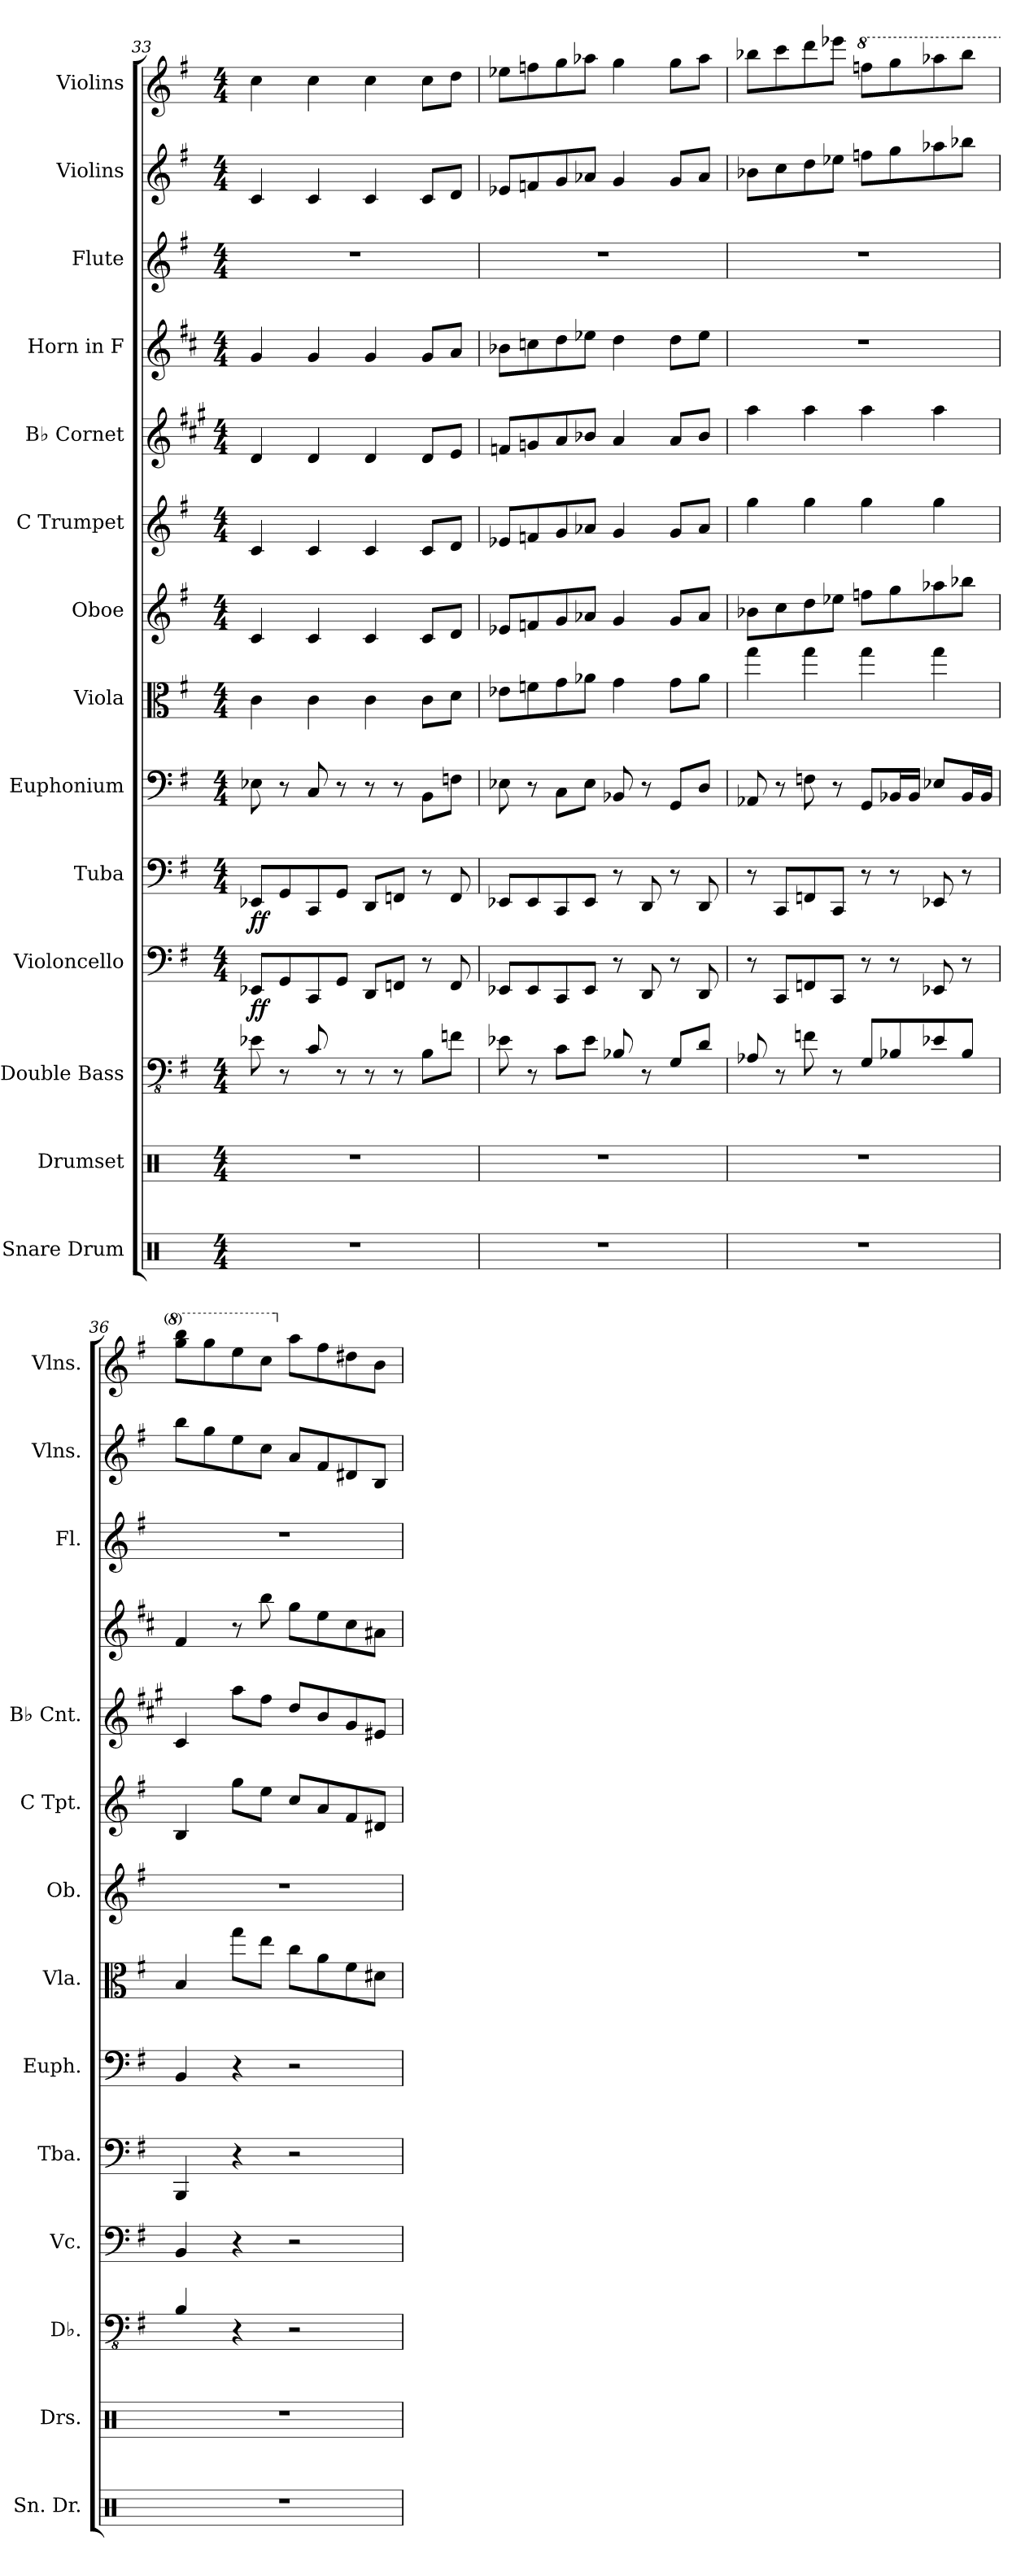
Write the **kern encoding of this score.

**kern	**kern	**kern	**kern	**dynam	**kern	**dynam	**kern	**kern	**kern	**kern	**kern	**kern	**kern	**kern	**kern
*part14	*part13	*part12	*part11	*part11	*part10	*part10	*part9	*part8	*part7	*part6	*part5	*part4	*part3	*part2	*part1
*staff14	*staff13	*staff12	*staff11	*staff11	*staff10	*staff10	*staff9	*staff8	*staff7	*staff6	*staff5	*staff4	*staff3	*staff2	*staff1
*I"Snare Drum	*I"Drumset	*I"Double Bass	*I"Violoncello	*	*I"Tuba	*	*I"Euphonium	*I"Viola	*I"Oboe	*I"C Trumpet	*I"B♭ Cornet	*I"Horn in F	*I"Flute	*I"Violins	*I"Violins
*I'Sn. Dr.	*I'Drs.	*I'Db.	*I'Vc.	*	*I'Tba.	*	*I'Euph.	*I'Vla.	*I'Ob.	*I'C Tpt.	*I'B♭ Cnt.	*	*I'Fl.	*I'Vlns.	*I'Vlns.
*clefX	*clefX	*clefFv4	*clefF4	*	*clefF4	*	*clefF4	*clefC3	*clefG2	*clefG2	*clefG2	*clefG2	*clefG2	*clefG2	*clefG2
*	*	*ITrd7c12	*	*	*	*	*	*	*	*	*ITrd1c2	*ITrd4c7	*	*	*
*k[]	*k[]	*k[f#]	*k[f#]	*	*k[f#]	*	*k[f#]	*k[f#]	*k[f#]	*k[f#]	*k[f#]	*k[f#]	*k[f#]	*k[f#]	*k[f#]
*M4/4	*M4/4	*M4/4	*M4/4	*	*M4/4	*	*M4/4	*M4/4	*M4/4	*M4/4	*M4/4	*M4/4	*M4/4	*M4/4	*M4/4
=33	=33	=33	=33	=33	=33	=33	=33	=33	=33	=33	=33	=33	=33	=33	=33
!	!	!	!	!LO:DY:b	!	!LO:DY:b	!	!	!	!	!	!	!	!	!
1r	1r	8EE-X\	8EE-X/L	ff	8EE-X/L	ff	8E-X\	4c\	4c/	4c/	4c/	4c/	1r	4c/	4cc\
.	.	8r	8GG/	.	8GG/	.	8r	.	.	.	.	.	.	.	.
.	.	8CC/	8CC/	.	8CC/	.	8C/	4c\	4c/	4c/	4c/	4c/	.	4c/	4cc\
.	.	8r	8GG/J	.	8GG/J	.	8r	.	.	.	.	.	.	.	.
.	.	8r	8DD/L	.	8DD/L	.	8r	4c\	4c/	4c/	4c/	4c/	.	4c/	4cc\
.	.	8r	8FFn/J	.	8FFn/J	.	8r	.	.	.	.	.	.	.	.
.	.	8BBB\L	8r	.	8r	.	8BB\L	8c\L	8c/L	8c/L	8c/L	8c/L	.	8c/L	8cc\L
.	.	8FFn\J	8FF/	.	8FF/	.	8Fn\J	8d\J	8d/J	8d/J	8d/J	8d/J	.	8d/J	8dd\J
!!LO:PB:g=z
=34	=34	=34	=34	=34	=34	=34	=34	=34	=34	=34	=34	=34	=34	=34	=34
1r	1r	8EE-X\	8EE-X/L	.	8EE-X/L	.	8E-X\	8e-X\L	8e-X/L	8e-X/L	8e-X/L	8e-X\L	1r	8e-X/L	8ee-X\L
.	.	8r	8EE-/	.	8EE-/	.	8r	8fn\	8fn/	8fn/	8fn/	8fn\	.	8fn/	8ffn\
.	.	8CC\L	8CC/	.	8CC/	.	8C\L	8g\	8g/	8g/	8g/	8g\	.	8g/	8gg\
.	.	8EE-\J	8EE-/J	.	8EE-/J	.	8E-\J	8a-X\J	8a-X/J	8a-X/J	8a-X/J	8a-X\J	.	8a-X/J	8aa-X\J
.	.	8BBB-X/	8r	.	8r	.	8BB-X/	4g\	4g/	4g/	4g/	4g\	.	4g/	4gg\
.	.	8r	8DD/	.	8DD/	.	8r	.	.	.	.	.	.	.	.
.	.	8GGG/L	8r	.	8r	.	8GG/L	8g\L	8g/L	8g/L	8g/L	8g\L	.	8g/L	8gg\L
.	.	8DD/J	8DD/	.	8DD/	.	8D/J	8a-\J	8a-/J	8a-/J	8a-/J	8a-\J	.	8a-/J	8aa-\J
=35	=35	=35	=35	=35	=35	=35	=35	=35	=35	=35	=35	=35	=35	=35	=35
1r	1r	8AAA-X/	8r	.	8r	.	8AA-X/	4gg\	8b-X\L	4gg\	4gg\	1r	1r	8b-X\L	8bb-X\L
.	.	8r	8CC/L	.	8CC/L	.	8r	.	8cc\	.	.	.	.	8cc\	8ccc\
.	.	8FFn\	8FFn/	.	8FFn/	.	8Fn\	4gg\	8dd\	4gg\	4gg\	.	.	8dd\	8ddd\
.	.	8r	8CC/J	.	8CC/J	.	8r	.	8ee-X\J	.	.	.	.	8ee-X\J	8eee-X\J
*	*	*	*	*	*	*	*	*	*	*	*	*	*	*	*8va
.	.	8GGG/L	8r	.	8r	.	8GG/L	4gg\	8ffn\L	4gg\	4gg\	.	.	8ffn\L	8fffn\L
.	.	8BBB-X/	8r	.	8r	.	16BB-X/L	.	8gg\	.	.	.	.	8gg\	8ggg\
.	.	.	.	.	.	.	16BB-/JJ	.	.	.	.	.	.	.	.
.	.	8EE-X/	8EE-X/	.	8EE-X/	.	8E-X/L	4gg\	8aa-X\	4gg\	4gg\	.	.	8aa-X\	8aaa-X\
.	.	8BBB-/J	8r	.	8r	.	16BB-/L	.	8bb-X\J	.	.	.	.	8bb-X\J	8bbb-\J
.	.	.	.	.	.	.	16BB-/JJ	.	.	.	.	.	.	.	.
=36	=36	=36	=36	=36	=36	=36	=36	=36	=36	=36	=36	=36	=36	=36	=36
1r	1r	4BBB/	4BB/	.	4BBB/	.	4BB/	4B/	1r	4B/	4B/	4B/	1r	8bb\L	8ggg\ 8bbb\L
.	.	.	.	.	.	.	.	.	.	.	.	.	.	8gg\	8ggg\
.	.	4r	4r	.	4r	.	4r	8gg\L	.	8gg\L	8gg\L	8r	.	8ee\	8eee\
.	.	.	.	.	.	.	.	8ee\J	.	8ee\J	8ee\J	8ee\	.	8cc\J	8ccc\J
*	*	*	*	*	*	*	*	*	*	*	*	*	*	*	*X8va
.	.	2r	2r	.	2r	.	2r	8cc\L	.	8cc/L	8cc/L	8cc\L	.	8a/L	8aa\L
.	.	.	.	.	.	.	.	8a\	.	8a/	8a/	8a\	.	8f#/	8ff#\
.	.	.	.	.	.	.	.	8f#\	.	8f#/	8f#/	8f#\	.	8d#X/	8dd#X\
.	.	.	.	.	.	.	.	8d#X\J	.	8d#X/J	8d#X/J	8d#X\J	.	8B/J	8b\J
=	=	=	=	=	=	=	=	=	=	=	=	=	=	=	=
*-	*-	*-	*-	*-	*-	*-	*-	*-	*-	*-	*-	*-	*-	*-	*-
